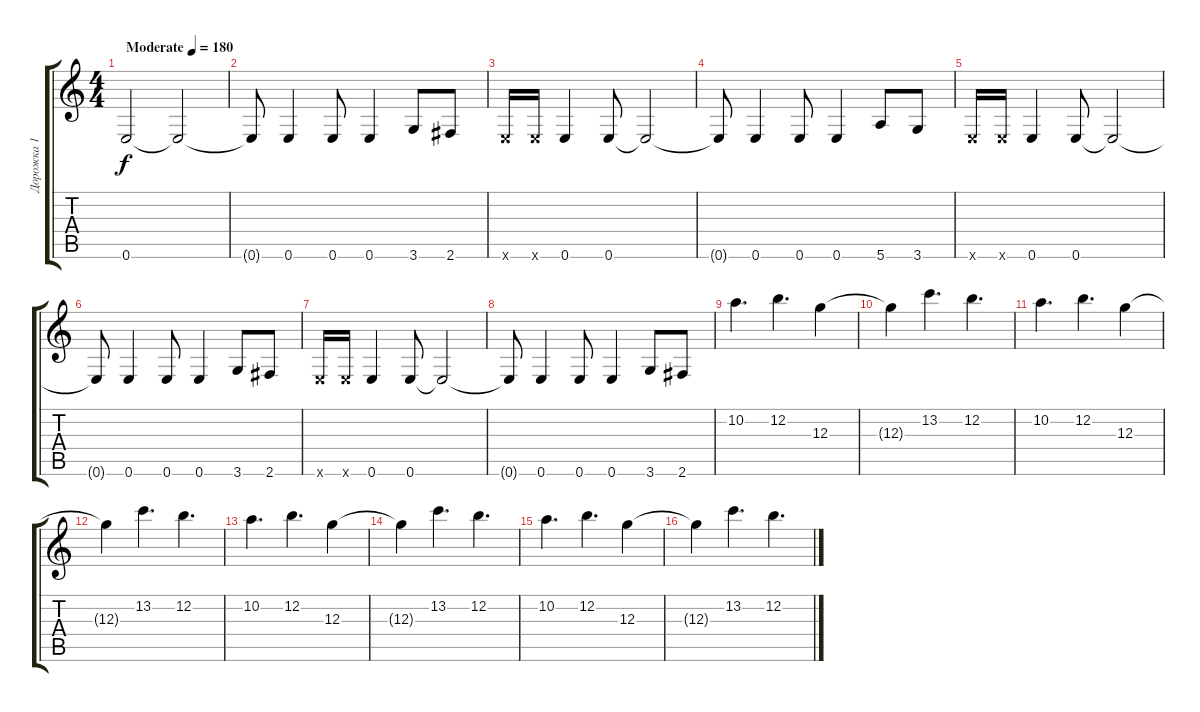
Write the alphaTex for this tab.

\track ("Дорожка 1" "Дорожка 1") {instrument overdrivenguitar}
\staff {score tabs}
\tuning (E4 B3 G3 D3 A2 E2) {hide}
\ts (4 4)
\tempo (180 "Moderate")
\clef g2
\ks c
0.6.2{dy f volume 6 instrument overdrivenguitar} 0.6{t}.2 |
0.6{t}.8 0.6.4 0.6.8 0.6.4 3.6.8 2.6.8 |
0.6{x}.16 0.6{x}.16 0.6.4 0.6.8 0.6{t}.2 |
0.6{t}.8 0.6.4 0.6.8 0.6.4 5.6.8 3.6.8 |
0.6{x}.16 0.6{x}.16 0.6.4 0.6.8 0.6{t}.2 |
0.6{t}.8 0.6.4 0.6.8 0.6.4 3.6.8 2.6.8 |
0.6{x}.16 0.6{x}.16 0.6.4 0.6.8 0.6{t}.2 |
0.6{t}.8 0.6.4 0.6.8 0.6.4 3.6.8 2.6.8 |
10.2.4{d volume 13} 12.2.4{d} 12.3.4 |
12.3{t}.4 13.2.4{d} 12.2.4{d} |
10.2.4{d} 12.2.4{d} 12.3.4 |
12.3{t}.4 13.2.4{d} 12.2.4{d} |
10.2.4{d} 12.2.4{d} 12.3.4 |
12.3{t}.4 13.2.4{d} 12.2.4{d} |
10.2.4{d} 12.2.4{d} 12.3.4 |
12.3{t}.4 13.2.4{d} 12.2.4{d}
